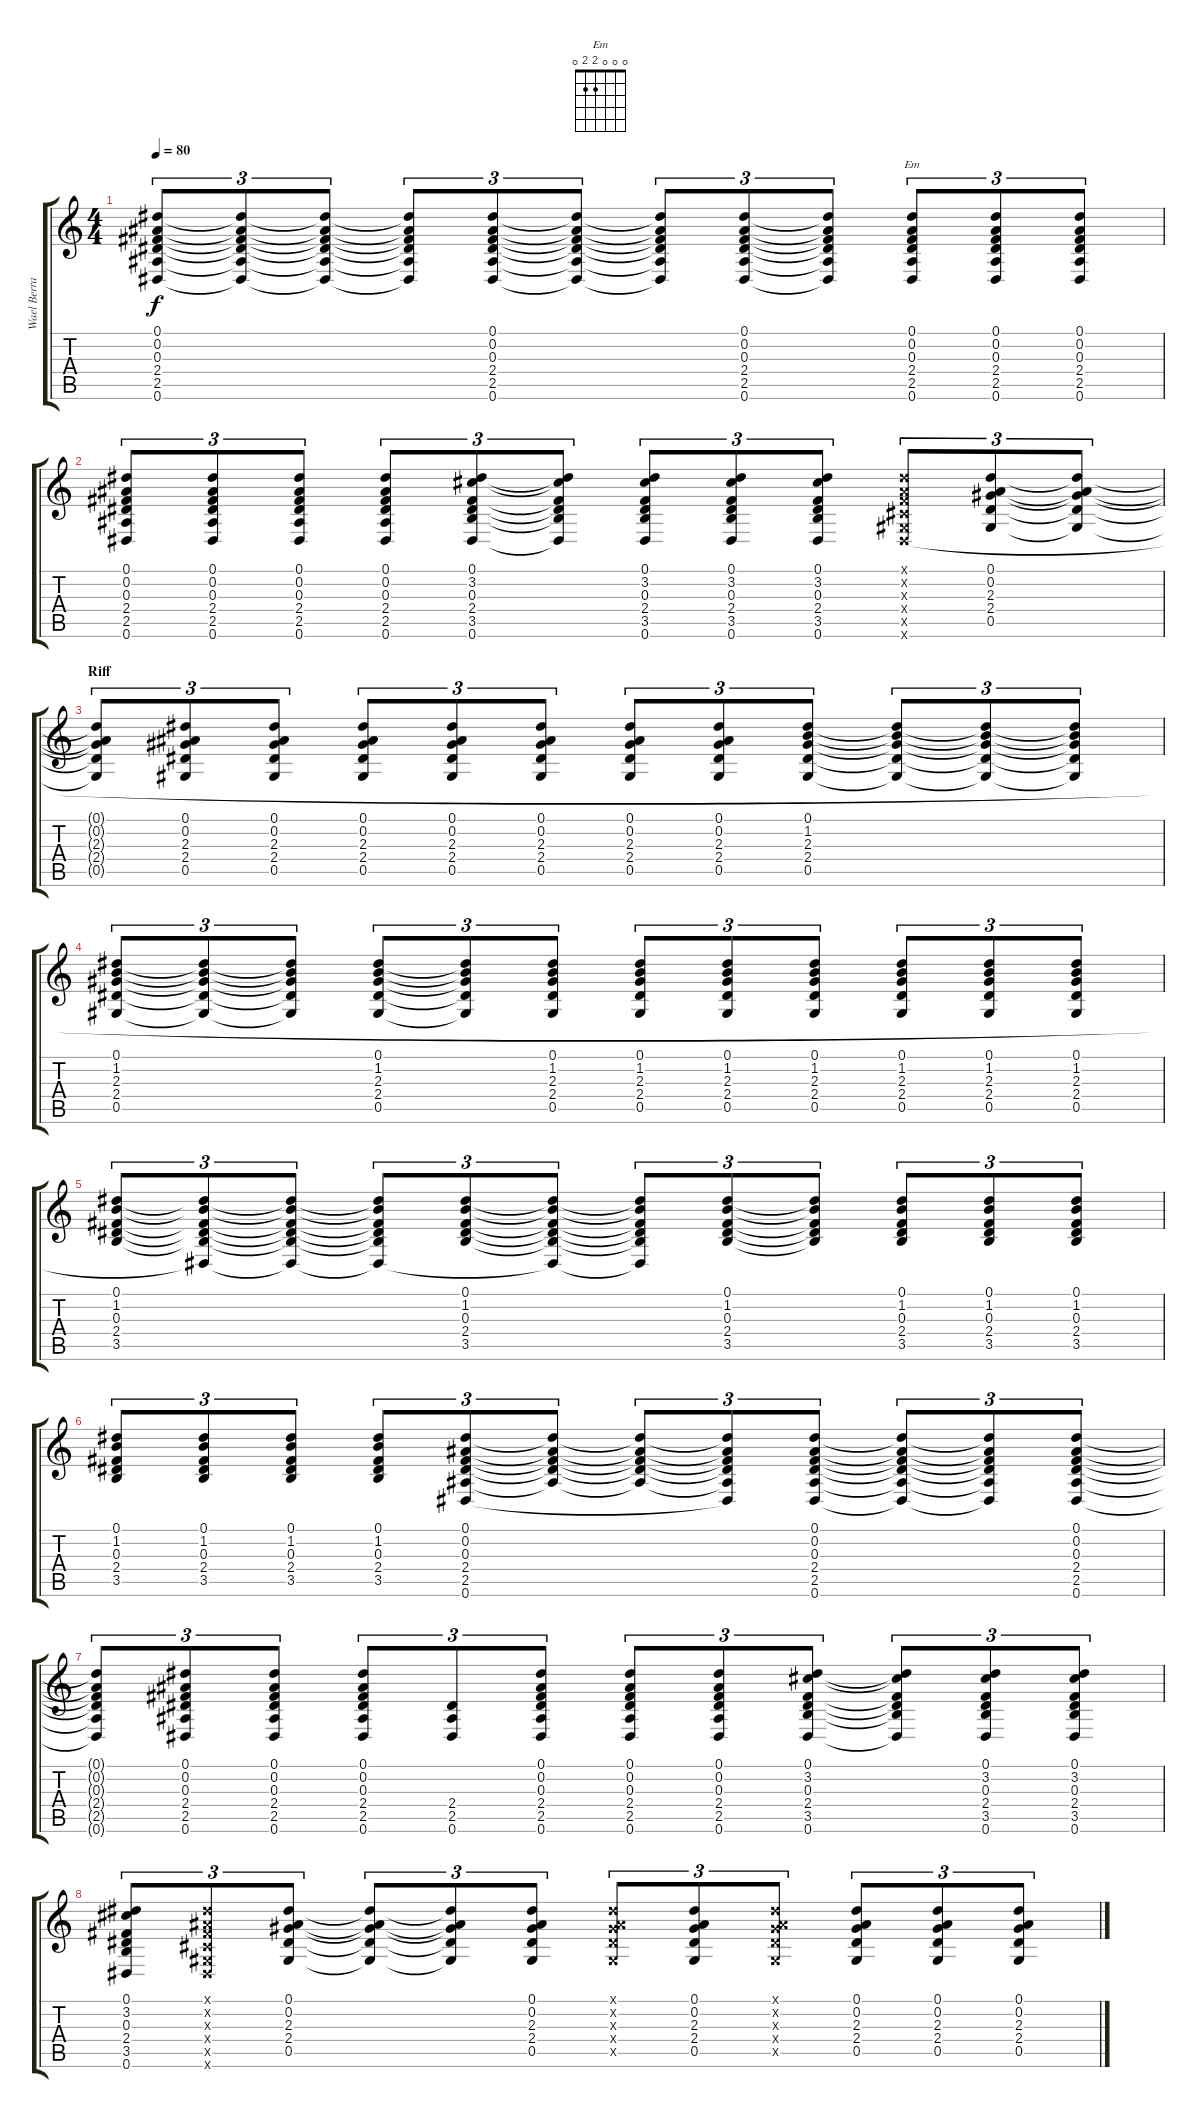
\track ("Wael Berrais" "Wael Berra") {instrument acousticguitarsteel}
\staff {score tabs}
\tuning (Eb4 Bb3 Gb3 Db3 Ab2 Eb2) {hide}
\chord ("Em" 0 0 0 2 2 0)
\ts (4 4)
\tempo 80
\clef g2
\ks c
(0.1 0.2 0.3 2.4 2.5 0.6).8{tu (3 2) dy f} (0.1{t} 0.2{t} 0.3{t} 2.4{t} 2.5{t} 0.6{t}).8{tu (3 2)} (0.1{t} 0.2{t} 0.3{t} 2.4{t} 2.5{t} 0.6{t}).8{tu (3 2)} (0.1{t} 0.2{t} 0.3{t} 2.4{t} 2.5{t} 0.6{t}).8{tu (3 2)} (0.1 0.2 0.3 2.4 2.5 0.6).8{tu (3 2)} (0.1{t} 0.2{t} 0.3{t} 2.4{t} 2.5{t} 0.6{t}).8{tu (3 2)} (0.1{t} 0.2{t} 0.3{t} 2.4{t} 2.5{t} 0.6{t}).8{tu (3 2)} (0.1 0.2 0.3 2.4 2.5 0.6).8{tu (3 2)} (0.1{t} 0.2{t} 0.3{t} 2.4{t} 2.5{t} 0.6{t}).8{tu (3 2)} (0.1 0.2 0.3 2.4 2.5 0.6).8{tu (3 2) ch "Em"} (0.1 0.2 0.3 2.4 2.5 0.6).8{tu (3 2)} (0.1 0.2 0.3 2.4 2.5 0.6).8{tu (3 2)} |
(0.1 0.2 0.3 2.4 2.5 0.6).8{tu (3 2)} (0.1 0.2 0.3 2.4 2.5 0.6).8{tu (3 2)} (0.1 0.2 0.3 2.4 2.5 0.6).8{tu (3 2)} (0.1 0.2 0.3 2.4 2.5 0.6).8{tu (3 2)} (0.1 3.2 0.3 2.4 3.5 0.6).8{tu (3 2)} (0.1{t} 3.2{t} 0.3{t} 2.4{t} 3.5{t} 0.6{t}).8{tu (3 2)} (0.1 3.2 0.3 2.4 3.5 0.6).8{tu (3 2)} (0.1 3.2 0.3 2.4 3.5 0.6).8{tu (3 2)} (0.1 3.2 0.3 2.4 3.5 0.6).8{tu (3 2)} (0.1{x} 0.2{x} 0.3{x} 0.4{x} 0.5{x} 0.6{x}).8{tu (3 2)} (0.1 0.2 2.3 2.4 0.5).8{tu (3 2)} (0.1{t} 0.2{t} 2.3{t} 2.4{t} 0.5{t}).8{tu (3 2)} |
\section ("" "Riff")
(0.1{t} 0.2{t} 2.3{t} 2.4{t} 0.5{t}).8{tu (3 2)} (0.1 0.2 2.3 2.4 0.5).8{tu (3 2)} (0.1 0.2 2.3 2.4 0.5).8{tu (3 2)} (0.1 0.2 2.3 2.4 0.5).8{tu (3 2)} (0.1 0.2 2.3 2.4 0.5).8{tu (3 2)} (0.1 0.2 2.3 2.4 0.5).8{tu (3 2)} (0.1 0.2 2.3 2.4 0.5).8{tu (3 2)} (0.1 0.2 2.3 2.4 0.5).8{tu (3 2)} (0.1 1.2 2.3 2.4 0.5).8{tu (3 2)} (0.1{t} 1.2{t} 2.3{t} 2.4{t} 0.5{t}).8{tu (3 2)} (0.1{t} 1.2{t} 2.3{t} 2.4{t} 0.5{t}).8{tu (3 2)} (0.1{t} 1.2{t} 2.3{t} 2.4{t} 0.5{t}).8{tu (3 2)} |
(0.1 1.2 2.3 2.4 0.5).8{tu (3 2)} (0.1{t} 1.2{t} 2.3{t} 2.4{t} 0.5{t}).8{tu (3 2)} (0.1{t} 1.2{t} 2.3{t} 2.4{t} 0.5{t}).8{tu (3 2)} (0.1 1.2 2.3 2.4 0.5).8{tu (3 2)} (0.1{t} 1.2{t} 2.3{t} 2.4{t} 0.5{t}).8{tu (3 2)} (0.1 1.2 2.3 2.4 0.5).8{tu (3 2)} (0.1 1.2 2.3 2.4 0.5).8{tu (3 2)} (0.1 1.2 2.3 2.4 0.5).8{tu (3 2)} (0.1 1.2 2.3 2.4 0.5).8{tu (3 2)} (0.1 1.2 2.3 2.4 0.5).8{tu (3 2)} (0.1 1.2 2.3 2.4 0.5).8{tu (3 2)} (0.1 1.2 2.3 2.4 0.5).8{tu (3 2)} |
(0.1 1.2 0.3 2.4 3.5).8{tu (3 2)} (0.1{t} 1.2{t} 0.3{t} 2.4{t} 3.5{t} 0.6{t}).8{tu (3 2)} (0.1{t} 1.2{t} 0.3{t} 2.4{t} 3.5{t} 0.6{t}).8{tu (3 2)} (0.1{t} 1.2{t} 0.3{t} 2.4{t} 3.5{t} 0.6{t}).8{tu (3 2)} (0.1 1.2 0.3 2.4 3.5).8{tu (3 2)} (0.1{t} 1.2{t} 0.3{t} 2.4{t} 3.5{t} 0.6{t}).8{tu (3 2)} (0.1{t} 1.2{t} 0.3{t} 2.4{t} 3.5{t} 0.6{t}).8{tu (3 2)} (0.1 1.2 0.3 2.4 3.5).8{tu (3 2)} (0.1{t} 1.2{t} 0.3{t} 2.4{t} 3.5{t}).8{tu (3 2)} (0.1 1.2 0.3 2.4 3.5).8{tu (3 2)} (0.1 1.2 0.3 2.4 3.5).8{tu (3 2)} (0.1 1.2 0.3 2.4 3.5).8{tu (3 2)} |
(0.1 1.2 0.3 2.4 3.5).8{tu (3 2)} (0.1 1.2 0.3 2.4 3.5).8{tu (3 2)} (0.1 1.2 0.3 2.4 3.5).8{tu (3 2)} (0.1 1.2 0.3 2.4 3.5).8{tu (3 2)} (0.1 0.2 0.3 2.4 2.5 0.6).8{tu (3 2)} (0.1{t} 0.2{t} 0.3{t} 2.4{t} 2.5{t}).8{tu (3 2)} (0.1{t} 0.2{t} 0.3{t} 2.4{t} 2.5{t}).8{tu (3 2)} (0.1{t} 0.2{t} 0.3{t} 2.4{t} 2.5{t} 0.6{t}).8{tu (3 2)} (0.1 0.2 0.3 2.4 2.5 0.6).8{tu (3 2)} (0.1{t} 0.2{t} 0.3{t} 2.4{t} 2.5{t} 0.6{t}).8{tu (3 2)} (0.1{t} 0.2{t} 0.3{t} 2.4{t} 2.5{t} 0.6{t}).8{tu (3 2)} (0.1 0.2 0.3 2.4 2.5 0.6).8{tu (3 2)} |
(0.1{t} 0.2{t} 0.3{t} 2.4{t} 2.5{t} 0.6{t}).8{tu (3 2)} (0.1 0.2 0.3 2.4 2.5 0.6).8{tu (3 2)} (0.1 0.2 0.3 2.4 2.5 0.6).8{tu (3 2)} (0.1 0.2 0.3 2.4 2.5 0.6).8{tu (3 2)} (2.4 2.5 0.6).8{tu (3 2)} (0.1 0.2 0.3 2.4 2.5 0.6).8{tu (3 2)} (0.1 0.2 0.3 2.4 2.5 0.6).8{tu (3 2)} (0.1 0.2 0.3 2.4 2.5 0.6).8{tu (3 2)} (0.1 3.2 0.3 2.4 3.5 0.6).8{tu (3 2)} (0.1{t} 3.2{t} 0.3{t} 2.4{t} 3.5{t} 0.6{t}).8{tu (3 2)} (0.1 3.2 0.3 2.4 3.5 0.6).8{tu (3 2)} (0.1 3.2 0.3 2.4 3.5 0.6).8{tu (3 2)} |
(0.1 3.2 0.3 2.4 3.5 0.6).8{tu (3 2)} (0.1{x} 0.2{x} 0.3{x} 0.4{x} 0.5{x} 0.6{x}).8{tu (3 2)} (0.1 0.2 2.3 2.4 0.5).8{tu (3 2)} (0.1{t} 0.2{t} 2.3{t} 2.4{t} 0.5{t}).8{tu (3 2)} (0.1{t} 0.2{t} 2.3{t} 2.4{t} 0.5{t}).8{tu (3 2)} (0.1 0.2 2.3 2.4 0.5).8{tu (3 2)} (0.1{x} 0.2{x} 2.3{x} 2.4{x} 0.5{x}).8{tu (3 2)} (0.1 0.2 2.3 2.4 0.5).8{tu (3 2)} (0.1{x} 0.2{x} 2.3{x} 2.4{x} 0.5{x}).8{tu (3 2)} (0.1 0.2 2.3 2.4 0.5).8{tu (3 2)} (0.1 0.2 2.3 2.4 0.5).8{tu (3 2)} (0.1 0.2 2.3 2.4 0.5).8{tu (3 2)}
